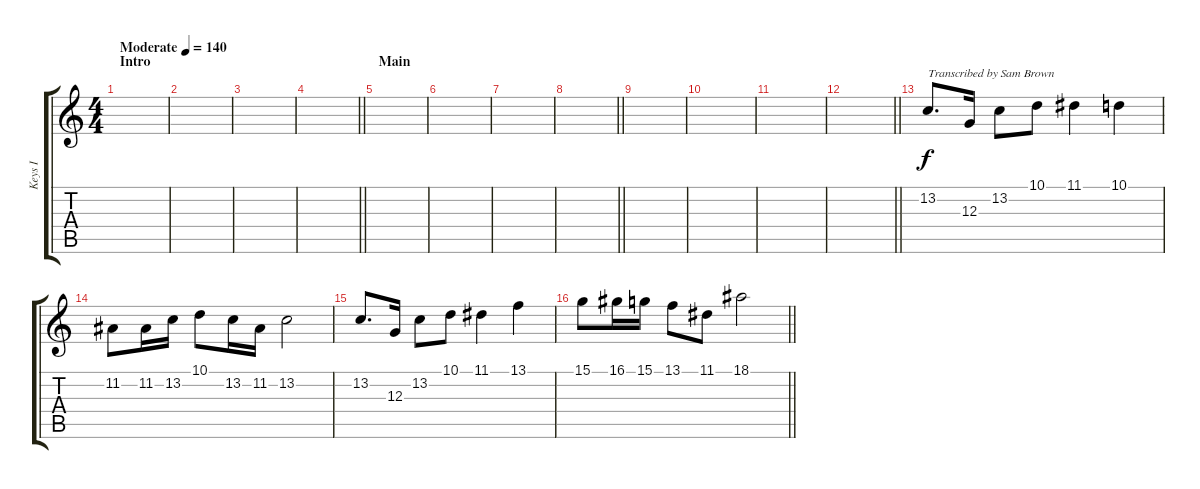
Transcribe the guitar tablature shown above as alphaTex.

\track ("Keys I" "Keys I") {instrument flute}
\staff {score tabs}
\tuning (E4 B3 G3 D3 A2 E2) {hide}
\ts (4 4)
\section ("" "Intro")
\tempo (140 "Moderate")
\clef g2
\ks c
|
|
|
\barLineRight lightlight
|
\section ("" "Main")
|
|
|
\barLineRight lightlight
|
\section ("" "")
|
|
|
\barLineRight lightlight
|
\section ("" "")
13.2.8{d txt "Transcribed by Sam Brown" volume 11 instrument stringensemble1} 12.3.16 13.2.8 10.1.8 11.1.4 10.1.4 |
11.2.8 11.2.16 13.2.16 10.1.8 13.2.16 11.2.16 13.2.2 |
13.2.8{d} 12.3.16 13.2.8 10.1.8 11.1.4 13.1.4 |
\barLineRight lightlight
15.1.8 16.1.16 15.1.16 13.1.8 11.1.8 18.1.2
